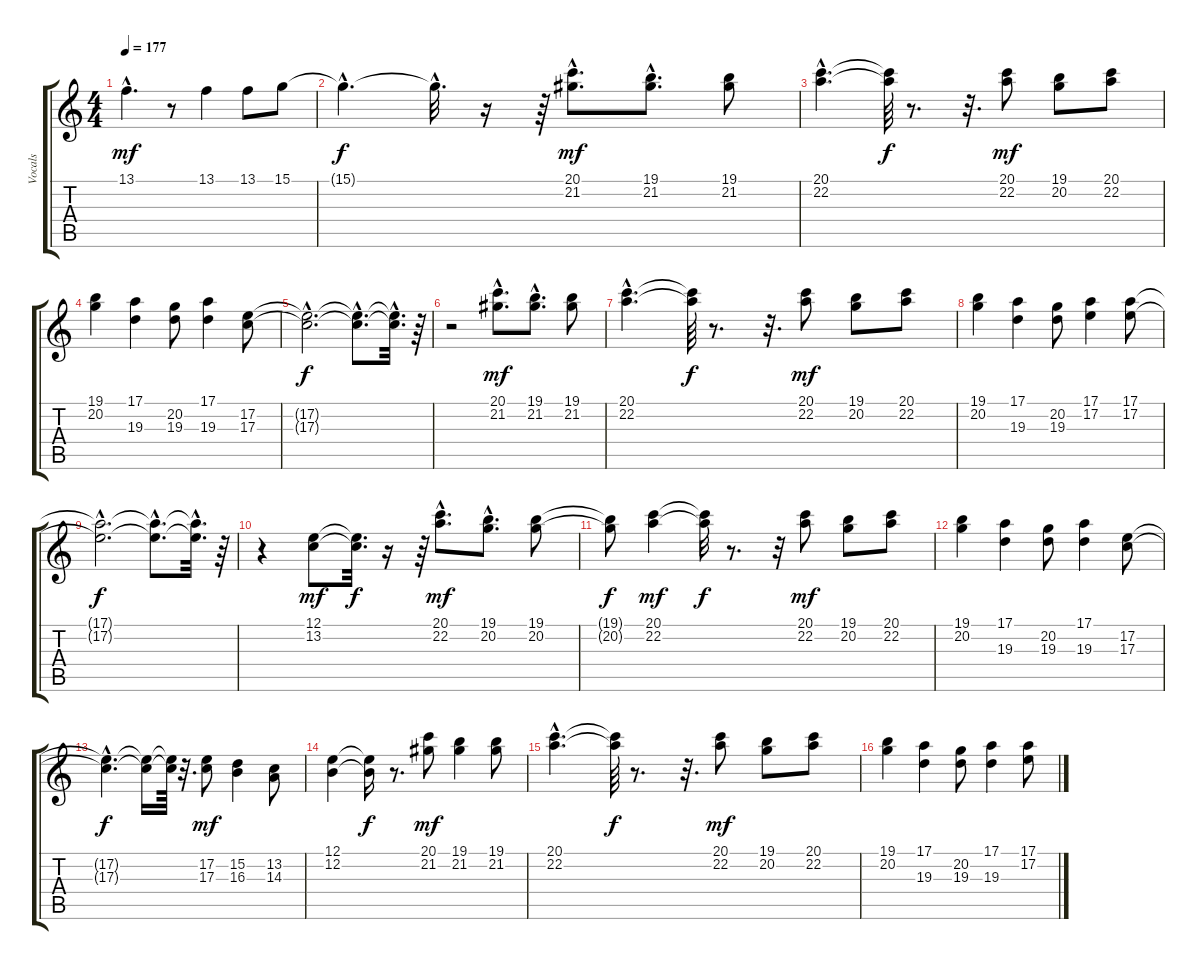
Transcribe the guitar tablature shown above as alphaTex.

\track ("Vocals" "Vocals") {instrument tenorsax}
\staff {score tabs}
\tuning (E4 B3 G3 D3 A2 E2) {hide}
\ts (4 4)
\tempo 177
\clef g2
\ks c
13.1{hac}.4{d dy mf} r.8 13.1.4 13.1.8 15.1.8 |
15.1{hac t}.4{d dy f} 15.1{hac t}.32{d} r.16 r.64 (20.1{hac} 21.2{hac}).8{d dy mf} (19.1{hac} 21.2{hac}).8{d} (19.1 21.2).8 |
(20.1{hac} 22.2{hac}).4{d} (20.1{t} 22.2{t}).64{dy f} r.8{d} r.32{d} (20.1 22.2).8{dy mf} (19.1 20.2).8 (20.1 22.2).8 |
(19.1 20.2).4 (17.1 19.3).4 (20.2 19.3).8 (17.1 19.3).4 (17.2 17.3).8 |
(17.2{hac t} 17.3{hac t}).2{d dy f} (17.2{hac t} 17.3{hac t}).8{d} (17.2{hac t} 17.3{hac t}).32{d} r.64 |
r.2 (20.1{hac} 21.2{hac}).8{d dy mf} (19.1{hac} 21.2{hac}).8{d} (19.1 21.2).8 |
(20.1{hac} 22.2{hac}).4{d} (20.1{t} 22.2{t}).64{dy f} r.8{d} r.32{d} (20.1 22.2).8{dy mf} (19.1 20.2).8 (20.1 22.2).8 |
(19.1 20.2).4 (17.1 19.3).4 (20.2 19.3).8 (17.1 17.2).4 (17.1 17.2).8 |
(17.1{hac t} 17.2{hac t}).2{d dy f} (17.1{hac t} 17.2{hac t}).8{d} (17.1{hac t} 17.2{hac t}).32{d} r.64 |
r.4 (12.1 13.2).8{dy mf} (12.1{t} 13.2{t}).32{d dy f} r.16 r.64 (20.1{hac} 22.2{hac}).8{d dy mf} (19.1{hac} 20.2{hac}).8{d} (19.1 20.2).8 |
(19.1{t} 20.2{t}).8{dy f} (20.1 22.2).4{dy mf} (20.1{t} 22.2{t}).32{dy f} r.8{d} r.32 (20.1 22.2).8{dy mf} (19.1 20.2).8 (20.1 22.2).8 |
(19.1 20.2).4 (17.1 19.3).4 (20.2 19.3).8 (17.1 19.3).4 (17.2 17.3).8 |
(17.2{hac t} 17.3{hac t}).4{d dy f} (17.2{t} 17.3{t}).16 (17.2{t} 17.3{t}).64 r.32{d} (17.2 17.3).8{dy mf} (15.2 16.3).4 (13.2 14.3).8 |
(12.1 12.2).4 (12.1{t} 12.2{t}).16{dy f} r.8{d} (20.1 21.2).8{dy mf} (19.1 21.2).4 (19.1 21.2).8 |
(20.1{hac} 22.2{hac}).4{d} (20.1{t} 22.2{t}).64{dy f} r.8{d} r.32{d} (20.1 22.2).8{dy mf} (19.1 20.2).8 (20.1 22.2).8 |
(19.1 20.2).4 (17.1 19.3).4 (20.2 19.3).8 (17.1 19.3).4 (17.1 17.2).8
